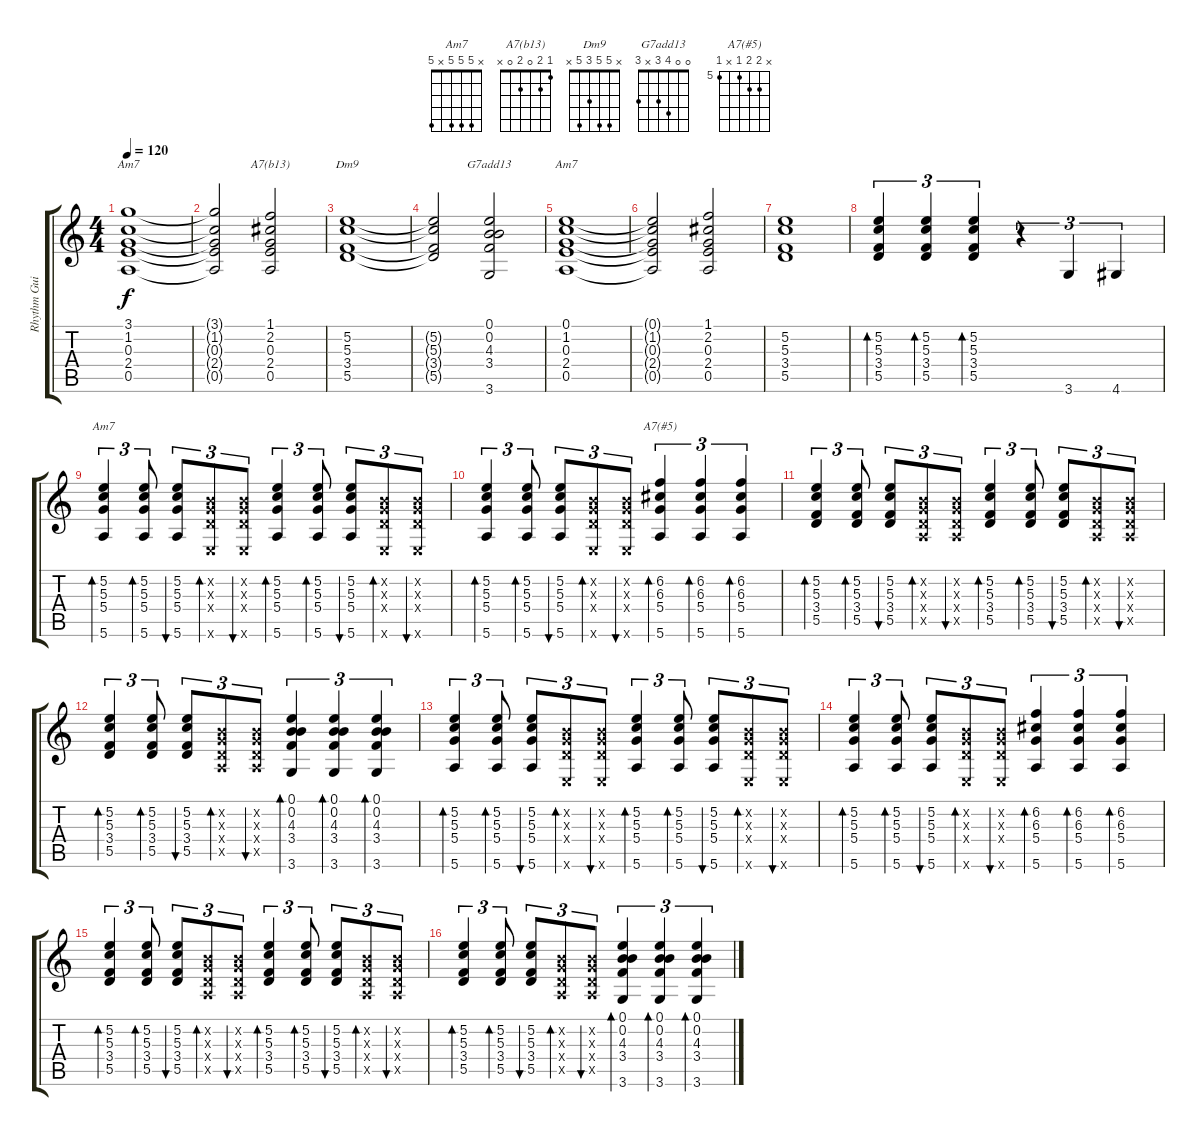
\track ("Rhythm Guitar" "Rhythm Gui") {instrument acousticguitarsteel}
\staff {score tabs}
\tuning (E4 B3 G3 D3 A2 E2) {hide}
\chord ("Am7" 3 1 0 2 0 x)
\chord ("A7(b13)" 1 2 0 2 0 x)
\chord ("Dm9" x 5 5 3 5 x)
\chord ("G7add13" 0 0 4 3 x 3)
\chord ("Am7" 0 1 0 2 0 x)
\chord ("Am7" x 5 5 5 x 5)
\chord ("A7(#5)" x 6 6 5 x 5) {firstfret 5}
\ts (4 4)
\tempo 120
\clef g2
\ks c
(3.1 1.2 0.3 2.4 0.5).1{ch "Am7" dy f instrument acousticguitarsteel} |
(3.1{t} 1.2{t} 0.3{t} 2.4{t} 0.5{t}).2 (1.1 2.2 0.3 2.4 0.5).2{ch "A7(b13)"} |
(5.2 5.3 3.4 5.5).1{ch "Dm9"} |
(5.2{t} 5.3{t} 3.4{t} 5.5{t}).2 (0.1 0.2 4.3 3.4 3.6).2{ch "G7add13"} |
(0.1 1.2 0.3 2.4 0.5).1{ch "Am7"} |
(0.1{t} 1.2{t} 0.3{t} 2.4{t} 0.5{t}).2 (1.1 2.2 0.3 2.4 0.5).2 |
(5.2 5.3 3.4 5.5).1 |
(5.2 5.3 3.4 5.5).4{tu (3 2) bd 30} (5.2 5.3 3.4 5.5).4{tu (3 2) bd 30} (5.2 5.3 3.4 5.5).4{tu (3 2) bd 30} r.4{tu (3 2)} 3.6.4{tu (3 2)} 4.6.4{tu (3 2)} |
(5.2 5.3 5.4 5.6).4{tu (3 2) bd 30 ch "Am7"} (5.2 5.3 5.4 5.6).8{tu (3 2) bd 30} (5.2 5.3 5.4 5.6).8{tu (3 2) bu 30} (0.2{x} 0.3{x} 0.4{x} 0.6{x}).8{tu (3 2) bd 30} (0.2{x} 0.3{x} 0.4{x} 0.6{x}).8{tu (3 2) bu 30} (5.2 5.3 5.4 5.6).4{tu (3 2) bd 30} (5.2 5.3 5.4 5.6).8{tu (3 2) bd 30} (5.2 5.3 5.4 5.6).8{tu (3 2) bu 30} (0.2{x} 0.3{x} 0.4{x} 0.6{x}).8{tu (3 2) bd 30} (0.2{x} 0.3{x} 0.4{x} 0.6{x}).8{tu (3 2) bu 30} |
(5.2 5.3 5.4 5.6).4{tu (3 2) bd 30} (5.2 5.3 5.4 5.6).8{tu (3 2) bd 30} (5.2 5.3 5.4 5.6).8{tu (3 2) bu 30} (0.2{x} 0.3{x} 0.4{x} 0.6{x}).8{tu (3 2) bd 30} (0.2{x} 0.3{x} 0.4{x} 0.6{x}).8{tu (3 2) bu 30} (6.2 6.3 5.4 5.6).4{tu (3 2) bd 30 ch "A7(#5)"} (6.2 6.3 5.4 5.6).4{tu (3 2) bd 30} (6.2 6.3 5.4 5.6).4{tu (3 2) bd 30} |
(5.2 5.3 3.4 5.5).4{tu (3 2) bd 30} (5.2 5.3 3.4 5.5).8{tu (3 2) bd 30} (5.2 5.3 3.4 5.5).8{tu (3 2) bu 30} (0.2{x} 0.3{x} 0.4{x} 0.5{x}).8{tu (3 2) bd 30} (0.2{x} 0.3{x} 0.4{x} 0.5{x}).8{tu (3 2) bu 30} (5.2 5.3 3.4 5.5).4{tu (3 2) bd 30} (5.2 5.3 3.4 5.5).8{tu (3 2) bd 30} (5.2 5.3 3.4 5.5).8{tu (3 2) bu 30} (0.2{x} 0.3{x} 0.4{x} 0.5{x}).8{tu (3 2) bd 30} (0.2{x} 0.3{x} 0.4{x} 0.5{x}).8{tu (3 2) bu 30} |
(5.2 5.3 3.4 5.5).4{tu (3 2) bd 30} (5.2 5.3 3.4 5.5).8{tu (3 2) bd 30} (5.2 5.3 3.4 5.5).8{tu (3 2) bu 30} (0.2{x} 0.3{x} 0.4{x} 0.5{x}).8{tu (3 2) bd 30} (0.2{x} 0.3{x} 0.4{x} 0.5{x}).8{tu (3 2) bu 30} (0.1 0.2 4.3 3.4 3.6).4{tu (3 2) bd 30} (0.1 0.2 4.3 3.4 3.6).4{tu (3 2) bd 30} (0.1 0.2 4.3 3.4 3.6).4{tu (3 2) bd 30} |
(5.2 5.3 5.4 5.6).4{tu (3 2) bd 30} (5.2 5.3 5.4 5.6).8{tu (3 2) bd 30} (5.2 5.3 5.4 5.6).8{tu (3 2) bu 30} (0.2{x} 0.3{x} 0.4{x} 0.6{x}).8{tu (3 2) bd 30} (0.2{x} 0.3{x} 0.4{x} 0.6{x}).8{tu (3 2) bu 30} (5.2 5.3 5.4 5.6).4{tu (3 2) bd 30} (5.2 5.3 5.4 5.6).8{tu (3 2) bd 30} (5.2 5.3 5.4 5.6).8{tu (3 2) bu 30} (0.2{x} 0.3{x} 0.4{x} 0.6{x}).8{tu (3 2) bd 30} (0.2{x} 0.3{x} 0.4{x} 0.6{x}).8{tu (3 2) bu 30} |
(5.2 5.3 5.4 5.6).4{tu (3 2) bd 30} (5.2 5.3 5.4 5.6).8{tu (3 2) bd 30} (5.2 5.3 5.4 5.6).8{tu (3 2) bu 30} (0.2{x} 0.3{x} 0.4{x} 0.6{x}).8{tu (3 2) bd 30} (0.2{x} 0.3{x} 0.4{x} 0.6{x}).8{tu (3 2) bu 30} (6.2 6.3 5.4 5.6).4{tu (3 2) bd 30} (6.2 6.3 5.4 5.6).4{tu (3 2) bd 30} (6.2 6.3 5.4 5.6).4{tu (3 2) bd 30} |
(5.2 5.3 3.4 5.5).4{tu (3 2) bd 30} (5.2 5.3 3.4 5.5).8{tu (3 2) bd 30} (5.2 5.3 3.4 5.5).8{tu (3 2) bu 30} (0.2{x} 0.3{x} 0.4{x} 0.5{x}).8{tu (3 2) bd 30} (0.2{x} 0.3{x} 0.4{x} 0.5{x}).8{tu (3 2) bu 30} (5.2 5.3 3.4 5.5).4{tu (3 2) bd 30} (5.2 5.3 3.4 5.5).8{tu (3 2) bd 30} (5.2 5.3 3.4 5.5).8{tu (3 2) bu 30} (0.2{x} 0.3{x} 0.4{x} 0.5{x}).8{tu (3 2) bd 30} (0.2{x} 0.3{x} 0.4{x} 0.5{x}).8{tu (3 2) bu 30} |
(5.2 5.3 3.4 5.5).4{tu (3 2) bd 30} (5.2 5.3 3.4 5.5).8{tu (3 2) bd 30} (5.2 5.3 3.4 5.5).8{tu (3 2) bu 30} (0.2{x} 0.3{x} 0.4{x} 0.5{x}).8{tu (3 2) bd 30} (0.2{x} 0.3{x} 0.4{x} 0.5{x}).8{tu (3 2) bu 30} (0.1 0.2 4.3 3.4 3.6).4{tu (3 2) bd 30} (0.1 0.2 4.3 3.4 3.6).4{tu (3 2) bd 30} (0.1 0.2 4.3 3.4 3.6).4{tu (3 2) bd 30}
